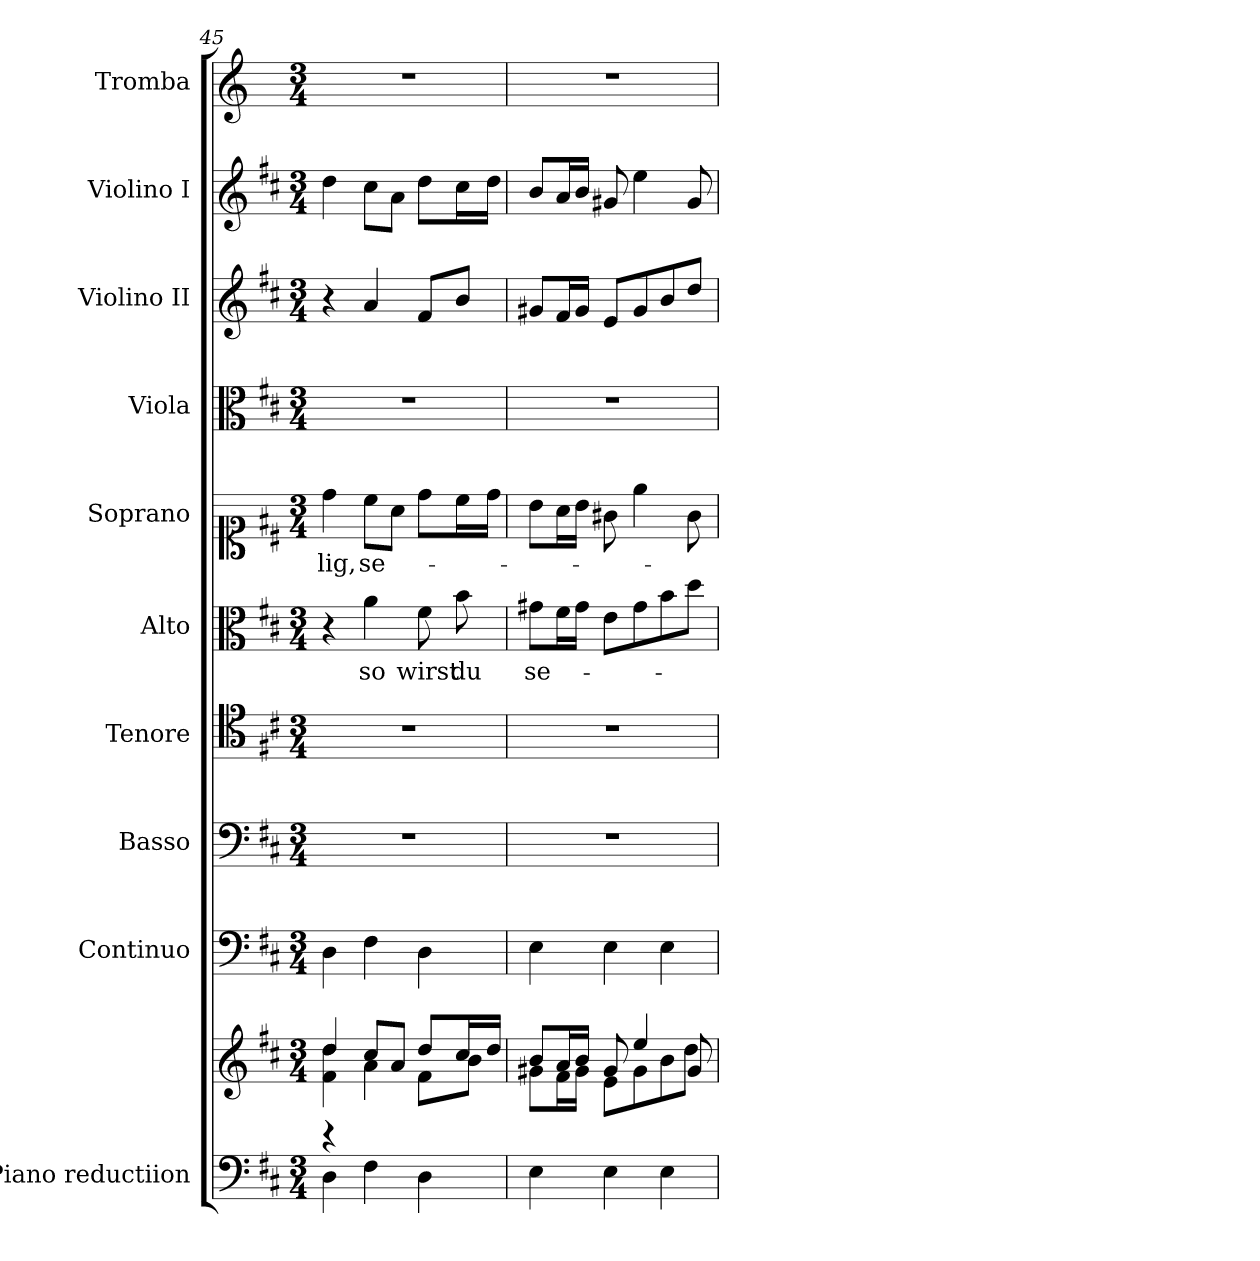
**kern	**kern	**kern	**kern	**kern	**kern	**text	**kern	**text	**kern	**kern	**kern	**kern
*part10	*part10	*part9	*part8	*part7	*part6	*part6	*part5	*part5	*part4	*part3	*part2	*part1
*staff11	*staff10	*staff9	*staff8	*staff7	*staff6	*staff6	*staff5	*staff5	*staff4	*staff3	*staff2	*staff1
*I"Piano reductiion	*	*I"Continuo	*I"Basso	*I"Tenore	*I"Alto	*	*I"Soprano	*	*I"Viola	*I"Violino II	*I"Violino I	*I"Tromba
*I'Pno	*	*	*	*	*	*	*	*	*I'Vla	*I'Vln	*I'Vln	*
*clefF4	*clefG2	*clefF4	*clefF4	*clefC4	*clefC3	*	*clefC1	*	*clefC3	*clefG2	*clefG2	*clefG2
*	*	*	*	*	*	*	*	*	*	*	*	*ITrd-1c-2
*k[f#c#]	*k[f#c#]	*k[f#c#]	*k[f#c#]	*k[f#c#]	*k[f#c#]	*	*k[f#c#]	*	*k[f#c#]	*k[f#c#]	*k[f#c#]	*k[f#c#]
*M3/4	*M3/4	*M3/4	*M3/4	*M3/4	*M3/4	*	*M3/4	*	*M3/4	*M3/4	*M3/4	*M3/4
=45	=45	=45	=45	=45	=45	=45	=45	=45	=45	=45	=45	=45
*	*^	*	*	*	*	*	*	*	*	*	*	*
*	*	*^	*	*	*	*	*	*	*	*	*	*	*
!	!	!	!	!	!	!	!	!	!	!LO:LY:b	!	!	!	!
4D\	4dd/	4f#\ 4dd\	4rBB	4D\	2.r	2.r	4r	.	4dd\	-lig,	2.r	4r	4dd\	2.r
!	!	!	!	!	!	!	!	!LO:LY:b	!	!LO:LY:b	!	!	!	!
4F#\	8cc#/L	4a\	4ryy	4F#\	.	.	4a\	so	8cc#\L	se-	.	4a/	8cc#\L	.
.	8a/J	.	.	.	.	.	.	.	8a\J	.	.	.	8a\J	.
!	!	!	!	!	!	!	!	!LO:LY:b	!	!	!	!	!	!
4D\	8dd/L	8f#\L	4ryy	4D\	.	.	8f#\	wirst	8dd\L	.	.	8f#/L	8dd\L	.
!	!	!	!	!	!	!	!	!LO:LY:b	!	!	!	!	!	!
.	16cc#/L	8b\J	.	.	.	.	8b\	du	16cc#\L	.	.	8b/J	16cc#\L	.
.	16dd/JJ	.	.	.	.	.	.	.	16dd\JJ	.	.	.	16dd\JJ	.
*	*	*v	*v	*	*	*	*	*	*	*	*	*	*	*
=46	=46	=46	=46	=46	=46	=46	=46	=46	=46	=46	=46	=46	=46
!	!	!	!	!	!	!	!LO:LY:b	!	!	!	!	!	!
4E\	8b/L	8g#X\L	4E\	2.r	2.r	8g#X\L	se-	8b\L	.	2.r	8g#X/L	8b/L	2.r
.	16a/L	16f#\L	.	.	.	16f#\L	.	16a\L	.	.	16f#/L	16a/L	.
.	16b/JJ	16g#\JJ	.	.	.	16g#\JJ	.	16b\JJ	.	.	16g#/JJ	16b/JJ	.
4E\	8g#/	8e\L	4E\	.	.	8e\L	.	8g#X\	.	.	8e/L	8g#X/	.
.	4ee/	8g#\	.	.	.	8g#\	.	4ee\	.	.	8g#/	4ee\	.
4E\	.	8b\	4E\	.	.	8b\	.	.	.	.	8b/	.	.
.	8g#/	8dd\J	.	.	.	8dd\J	.	8g#\	.	.	8dd/J	8g#/	.
*	*v	*v	*	*	*	*	*	*	*	*	*	*	*
=	=	=	=	=	=	=	=	=	=	=	=	=
*-	*-	*-	*-	*-	*-	*-	*-	*-	*-	*-	*-	*-
